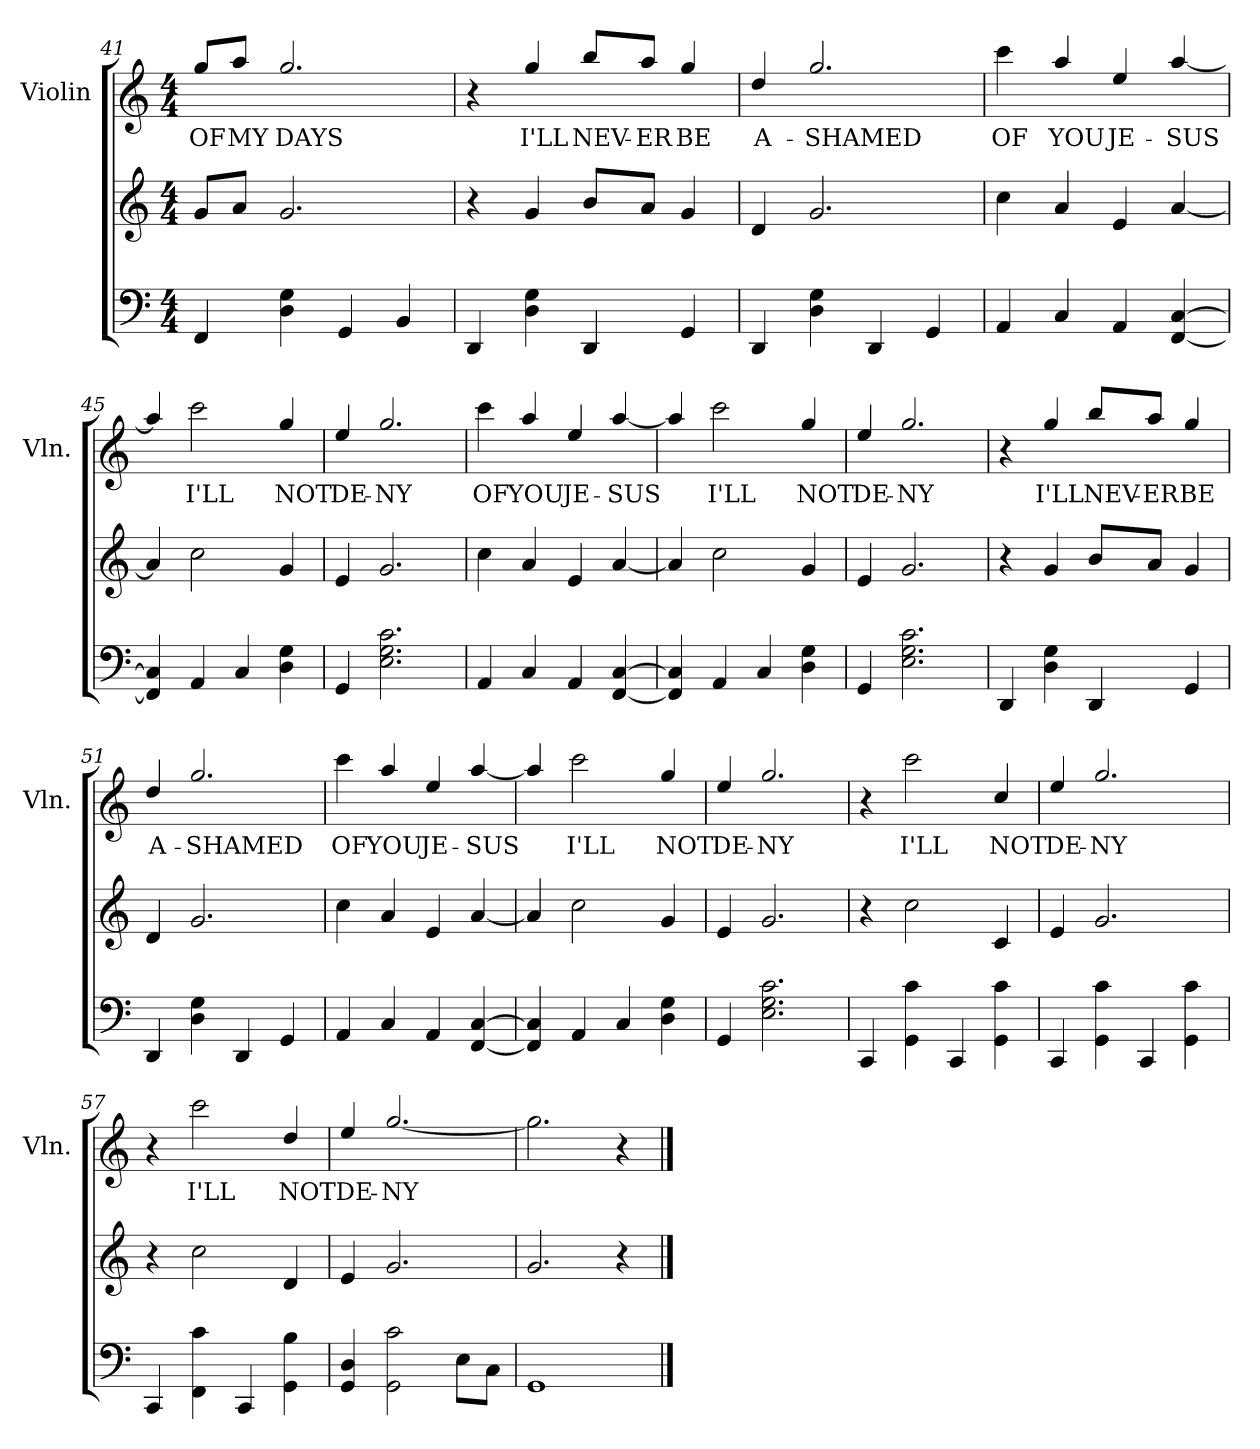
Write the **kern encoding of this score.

**kern	**kern	**kern	**text
*part2	*part2	*part1	*part1
*staff3	*staff2	*staff1	*staff1
*	*	*I"Violin	*
*	*	*I'Vln.	*
*clefF4	*clefG2	*clefG2	*
*k[]	*k[]	*k[]	*
*M4/4	*M4/4	*M4/4	*
=41	=41	=41	=41
!	!	!	!LO:LY:b
4FF/	8g/L	8gg/L	OF
!	!	!	!LO:LY:b
.	8a/J	8aa/J	MY
!	!	!	!LO:LY:b
4D\ 4G\	2.g/	2.gg/	DAYS
4GG/	.	.	.
4BB/	.	.	.
=42	=42	=42	=42
4DD/	4r	4r	.
!	!	!	!LO:LY:b
4D\ 4G\	4g/	4gg/	I'LL
!	!	!	!LO:LY:b
4DD/	8b/L	8bb/L	NEV-
!	!	!	!LO:LY:b
.	8a/J	8aa/J	-ER
!	!	!	!LO:LY:b
4GG/	4g/	4gg/	BE
=43	=43	=43	=43
!	!	!	!LO:LY:b
4DD/	4d/	4dd/	A-
!	!	!	!LO:LY:b
4D\ 4G\	2.g/	2.gg/	-SHAMED
4DD/	.	.	.
4GG/	.	.	.
!!LO:LB:g=z
=44	=44	=44	=44
!	!	!	!LO:LY:b
4AA/	4cc\	4ccc\	OF
!	!	!	!LO:LY:b
4C/	4a/	4aa/	YOU
!	!	!	!LO:LY:b
4AA/	4e/	4ee/	JE-
!	!	!	!LO:LY:b
[4FF/ [4C/	[4a/	[4aa/	-SUS
=45	=45	=45	=45
4FF/] 4C/]	4a/]	4aa/]	.
!	!	!	!LO:LY:b
4AA/	2cc\	2ccc\	I'LL
4C/	.	.	.
!	!	!	!LO:LY:b
4D\ 4G\	4g/	4gg/	NOT
=46	=46	=46	=46
!	!	!	!LO:LY:b
4GG/	4e/	4ee/	DE-
!	!	!	!LO:LY:b
2.E\ 2.G\ 2.c\	2.g/	2.gg/	-NY
=47	=47	=47	=47
!	!	!	!LO:LY:b
4AA/	4cc\	4ccc\	OF
!	!	!	!LO:LY:b
4C/	4a/	4aa/	YOU
!	!	!	!LO:LY:b
4AA/	4e/	4ee/	JE-
!	!	!	!LO:LY:b
[4FF/ [4C/	[4a/	[4aa/	-SUS
=48	=48	=48	=48
4FF/] 4C/]	4a/]	4aa/]	.
!	!	!	!LO:LY:b
4AA/	2cc\	2ccc\	I'LL
4C/	.	.	.
!	!	!	!LO:LY:b
4D\ 4G\	4g/	4gg/	NOT
=49	=49	=49	=49
!	!	!	!LO:LY:b
4GG/	4e/	4ee/	DE-
!	!	!	!LO:LY:b
2.E\ 2.G\ 2.c\	2.g/	2.gg/	-NY
!!LO:LB:g=z
=50	=50	=50	=50
4DD/	4r	4r	.
!	!	!	!LO:LY:b
4D\ 4G\	4g/	4gg/	I'LL
!	!	!	!LO:LY:b
4DD/	8b/L	8bb/L	NEV-
!	!	!	!LO:LY:b
.	8a/J	8aa/J	-ER
!	!	!	!LO:LY:b
4GG/	4g/	4gg/	BE
=51	=51	=51	=51
!	!	!	!LO:LY:b
4DD/	4d/	4dd/	A-
!	!	!	!LO:LY:b
4D\ 4G\	2.g/	2.gg/	-SHAMED
4DD/	.	.	.
4GG/	.	.	.
=52	=52	=52	=52
!	!	!	!LO:LY:b
4AA/	4cc\	4ccc\	OF
!	!	!	!LO:LY:b
4C/	4a/	4aa/	YOU
!	!	!	!LO:LY:b
4AA/	4e/	4ee/	JE-
!	!	!	!LO:LY:b
[4FF/ [4C/	[4a/	[4aa/	-SUS
=53	=53	=53	=53
4FF/] 4C/]	4a/]	4aa/]	.
!	!	!	!LO:LY:b
4AA/	2cc\	2ccc\	I'LL
4C/	.	.	.
!	!	!	!LO:LY:b
4D\ 4G\	4g/	4gg/	NOT
=54	=54	=54	=54
!	!	!	!LO:LY:b
4GG/	4e/	4ee/	DE-
!	!	!	!LO:LY:b
2.E\ 2.G\ 2.c\	2.g/	2.gg/	-NY
!!LO:PB:g=z
=55	=55	=55	=55
4CC/	4r	4r	.
!	!	!	!LO:LY:b
4GG\ 4c\	2cc\	2ccc\	I'LL
4CC/	.	.	.
!	!	!	!LO:LY:b
4GG\ 4c\	4c/	4cc/	NOT
=56	=56	=56	=56
!	!	!	!LO:LY:b
4CC/	4e/	4ee/	DE-
!	!	!	!LO:LY:b
4GG\ 4c\	2.g/	2.gg/	-NY
4CC/	.	.	.
4GG\ 4c\	.	.	.
=57	=57	=57	=57
4CC/	4r	4r	.
!	!	!	!LO:LY:b
4FF\ 4c\	2cc\	2ccc\	I'LL
4CC/	.	.	.
!	!	!	!LO:LY:b
4GG\ 4B\	4d/	4dd/	NOT
=58	=58	=58	=58
!	!	!	!LO:LY:b
4GG/ 4D/	4e/	4ee/	DE-
!	!	!	!LO:LY:b
2GG\ 2c\	2.g/	[2.gg/	-NY
8E\L	.	.	.
8C\J	.	.	.
=59	=59	=59	=59
1GG	2.g/	2.gg\]	.
.	4r	4r	.
==	==	==	==
*-	*-	*-	*-
